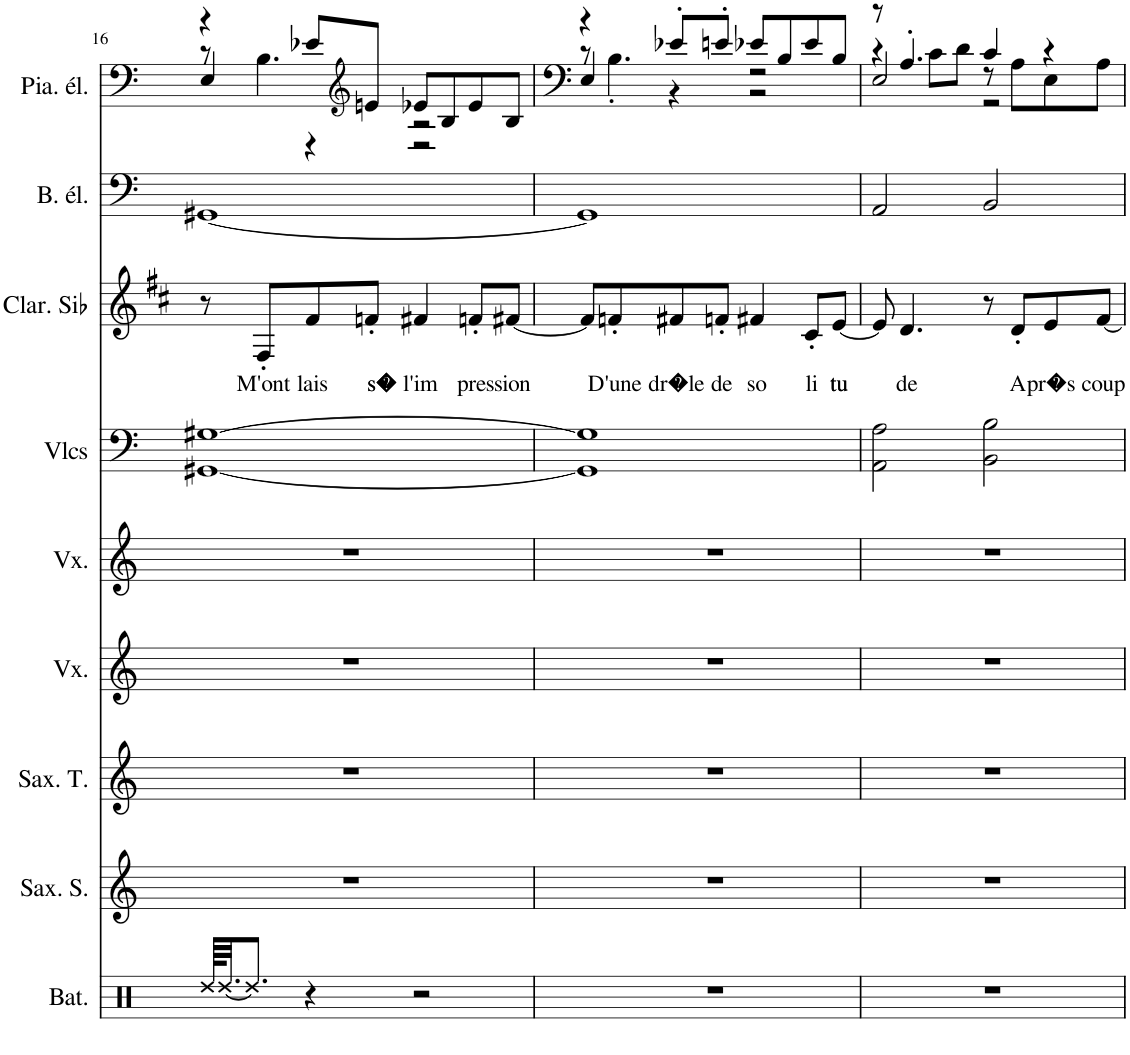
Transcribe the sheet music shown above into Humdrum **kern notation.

**kern	**kern	**kern	**kern	**kern	**kern	**kern	**text	**kern	**kern
*part9	*part8	*part7	*part6	*part5	*part4	*part3	*part3	*part2	*part1
*staff9	*staff8	*staff7	*staff6	*staff5	*staff4	*staff3	*staff3	*staff2	*staff1
*I"Batterie	*I"Saxophone Soprano	*I"Saxophone Ténor	*I"Voix	*I"Voix, MIDI	*I"Violoncelles, MIDI	*I"Clarinette en Sib	*	*I"Basse électrique à 5 cordes, MIDI	*I"Piano électrique, MIDI
*I'Bat.	*I'Sax. S.	*I'Sax. T.	*I'Vx.	*I'Vx.	*I'Vlcs	*I'Clar. Sib	*	*I'B. él.	*I'Pia. él.
!!LO:PB:g=z
*clefX	*clefG2	*clefG2	*clefG2	*clefG2	*clefF4	*clefG2	*	*clefF4	*clefF4
*	*Trd1c2	*Trd8c14	*	*	*	*Trd1c2	*	*Trd7c12	*
*k[]	*k[]	*k[]	*k[]	*k[]	*k[]	*k[f#c#]	*	*k[]	*k[]
*M4/4	*M4/4	*M4/4	*M4/4	*M4/4	*M4/4	*M4/4	*	*M4/4	*M4/4
=16	=16	=16	=16	=16	=16	=16	=16	=16	=16
*	*	*	*	*	*	*	*	*	*^
*	*	*	*	*	*	*	*	*	*	*^
64Rdd/KLLL	1r	1r	1r	1r	[1GG#X [1G#X	8r	.	[1GG#X	4r	8r	4E/
[32.Rdd/JJ	.	.	.	.	.	.	.	.	.	.	.
8.Rdd/J]	.	.	.	.	.	.	.	.	.	.	.
!	!	!	!	!	!	!	!LO:LY:b	!	!	!	!
.	.	.	.	.	.	8F#'/L	M'ont	.	.	4.B\	.
!	!	!	!	!	!	!	!LO:LY:b	!	!	!	!
4r	.	.	.	.	.	8f#/	lais	.	8e-X/L	.	4r
*	*	*	*	*	*	*	*	*	*clefG2	*	*
!	!	!	!	!	!	!	!LO:LY:b	!	!	!	!
.	.	.	.	.	.	8fn'/J	s�	.	8en/J	.	.
!	!	!	!	!	!	!	!LO:LY:b	!	!	!	!
2r	.	.	.	.	.	4f#X/	l'im	.	8e-X/L	2r	2r
.	.	.	.	.	.	.	.	.	8B/	.	.
!	!	!	!	!	!	!	!LO:LY:b	!	!	!	!
.	.	.	.	.	.	8fn'/L	pres	.	8e-/	.	.
!	!	!	!	!	!	!	!LO:LY:b	!	!	!	!
.	.	.	.	.	.	[8f#X/J	sion	.	8B/J	.	.
=17	=17	=17	=17	=17	=17	=17	=17	=17	=17	=17	=17
1r	1r	1r	1r	1r	1GG#] 1G#]	8f#/L]	.	1GG#]	4r	8r	4E/
!	!	!	!	!	!	!	!LO:LY:b	!	!	!	!
.	.	.	.	.	.	8fn'/	D'une	.	.	4.B'\	.
!	!	!	!	!	!	!	!LO:LY:b	!	!	!	!
.	.	.	.	.	.	8f#X/	dr�le	.	8e-X'/L	.	4r
!	!	!	!	!	!	!	!LO:LY:b	!	!	!	!
.	.	.	.	.	.	8fn'/J	de	.	8en'/J	.	.
!	!	!	!	!	!	!	!LO:LY:b	!	!	!	!
.	.	.	.	.	.	4f#X/	so	.	8e-X/L	2r	2r
.	.	.	.	.	.	.	.	.	8B/	.	.
!	!	!	!	!	!	!	!LO:LY:b	!	!	!	!
.	.	.	.	.	.	8c#'/L	li	.	8e-/	.	.
!	!	!	!	!	!	!	!LO:LY:b	!	!	!	!
.	.	.	.	.	.	[8e/J	tu	.	8B/J	.	.
=18	=18	=18	=18	=18	=18	=18	=18	=18	=18	=18	=18
1r	1r	1r	1r	1r	2AA\ 2A\	8e/]	.	2AA/	8r	4r	2E/
!	!	!	!	!	!	!	!LO:LY:b	!	!	!	!
.	.	.	.	.	.	4.d/	de	.	4.A'/	.	.
.	.	.	.	.	.	.	.	.	.	8c\L	.
.	.	.	.	.	.	.	.	.	.	8d\J	.
.	.	.	.	.	2BB\ 2B\	8r	.	2BB/	4c/	8r	2r
!	!	!	!	!	!	!	!LO:LY:b	!	!	!	!
.	.	.	.	.	.	8d'/L	A	.	.	8A\L	.
!	!	!	!	!	!	!	!LO:LY:b	!	!	!	!
.	.	.	.	.	.	8e/	pr�s	.	4r	8E\	.
!	!	!	!	!	!	!	!LO:LY:b	!	!	!	!
.	.	.	.	.	.	[8f#/J	coup	.	.	8A\J	.
*	*	*	*	*	*	*	*	*	*v	*v	*v
=	=	=	=	=	=	=	=	=	=
*-	*-	*-	*-	*-	*-	*-	*-	*-	*-
